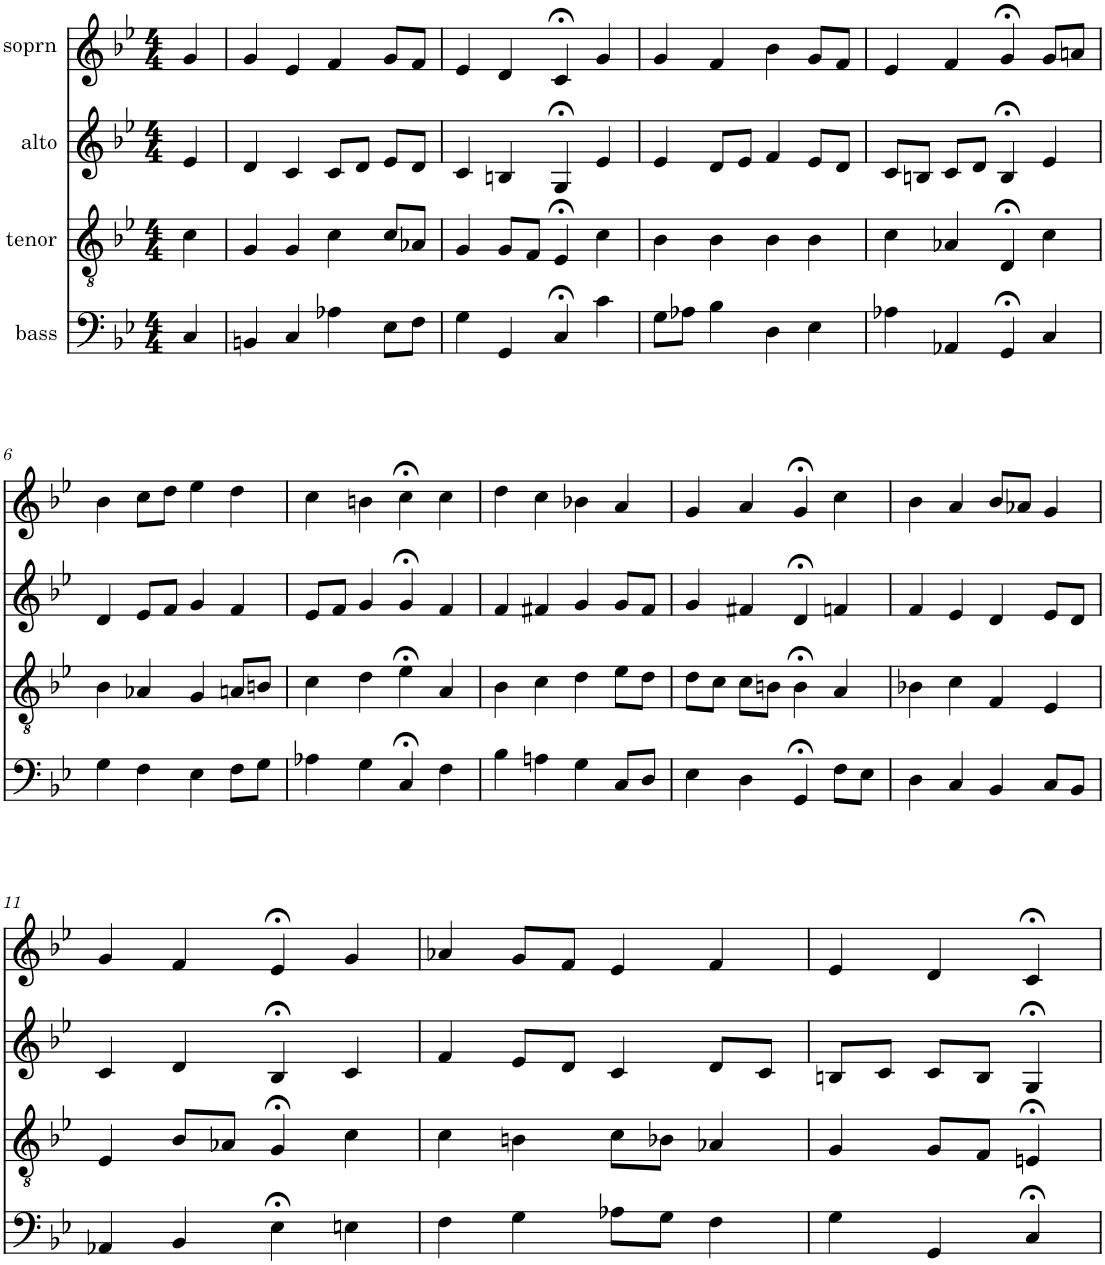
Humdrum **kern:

**kern	**kern	**kern	**kern
*part4	*part3	*part2	*part1
*staff4	*staff3	*staff2	*staff1
*I"bass	*I"tenor	*I"alto	*I"soprn
*clefF4	*clefGv2	*clefG2	*clefG2
*k[b-e-]	*k[b-e-]	*k[b-e-]	*k[b-e-]
*C:dor	*C:dor	*C:dor	*C:dor
*M4/4	*M4/4	*M4/4	*M4/4
=1	=1	=1	=1
4C/	4c\	4e-/	4g/
=2	=2	=2	=2
4BBn/	4G/	4d/	4g/
4C/	4G/	4c/	4e-/
4A-X\	4c\	8c/L	4f/
.	.	8d/J	.
8E-\L	8c/L	8e-/L	8g/L
8F\J	8A-X/J	8d/J	8f/J
=3	=3	=3	=3
4G\	4G/	4c/	4e-/
4GG/	8G/L	4Bn/	4d/
.	8F/J	.	.
4C;</	4E-;</	4G;</	4c;</
4c\	4c\	4e-/	4g/
=4	=4	=4	=4
8G\L	4B-\	4e-/	4g/
8A-X\J	.	.	.
4B-\	4B-\	8d/L	4f/
.	.	8e-/J	.
4D\	4B-\	4f/	4b-\
4E-\	4B-\	8e-/L	8g/L
.	.	8d/J	8f/J
=5	=5	=5	=5
4A-X\	4c\	8c/L	4e-/
.	.	8Bn/J	.
4AA-X/	4A-X/	8c/L	4f/
.	.	8d/J	.
4GG;</	4D;</	4B;</	4g;</
4C/	4c\	4e-/	8g/L
.	.	.	8an/J
!!LO:LB:g=z
=6	=6	=6	=6
4G\	4B-\	4d/	4b-\
4F\	4A-X/	8e-/L	8cc\L
.	.	8f/J	8dd\J
4E-\	4G/	4g/	4ee-\
8F\L	8An/L	4f/	4dd\
8G\J	8Bn/J	.	.
=7	=7	=7	=7
4A-X\	4c\	8e-/L	4cc\
.	.	8f/J	.
4G\	4d\	4g/	4bn\
4C;</	4e-;<\	4g;</	4cc;<\
4F\	4A/	4f/	4cc\
=8	=8	=8	=8
4B-\	4B-\	4f/	4dd\
4An\	4c\	4f#X/	4cc\
4G\	4d\	4g/	4b-X\
8C/L	8e-\L	8g/L	4a/
8D/J	8d\J	8f#/J	.
=9	=9	=9	=9
4E-\	8d\L	4g/	4g/
.	8c\J	.	.
4D\	8c\L	4f#X/	4a/
.	8Bn\J	.	.
4GG;</	4B;<\	4d;</	4g;</
8F\L	4A/	4fn/	4cc\
8E-\J	.	.	.
=10	=10	=10	=10
4D\	4B-X\	4f/	4b-\
4C/	4c\	4e-/	4a/
4BB-/	4F/	4d/	8b-/L
.	.	.	8a-X/J
8C/L	4E-/	8e-/L	4g/
8BB-/J	.	8d/J	.
!!LO:LB:g=z
=11	=11	=11	=11
4AA-X/	4E-/	4c/	4g/
4BB-/	8B-/L	4d/	4f/
.	8A-X/J	.	.
4E-;<\	4G;</	4B-;</	4e-;</
4En\	4c\	4c/	4g/
=12	=12	=12	=12
4F\	4c\	4f/	4a-X/
4G\	4Bn\	8e-/L	8g/L
.	.	8d/J	8f/J
8A-X\L	8c\L	4c/	4e-/
8G\J	8B-X\J	.	.
4F\	4A-X/	8d/L	4f/
.	.	8c/J	.
=13	=13	=13	=13
4G\	4G/	8Bn/L	4e-/
.	.	8c/J	.
4GG/	8G/L	8c/L	4d/
.	8F/J	8B/J	.
4C;</	4En;</	4G;</	4c;</
=	=	=	=
*-	*-	*-	*-
